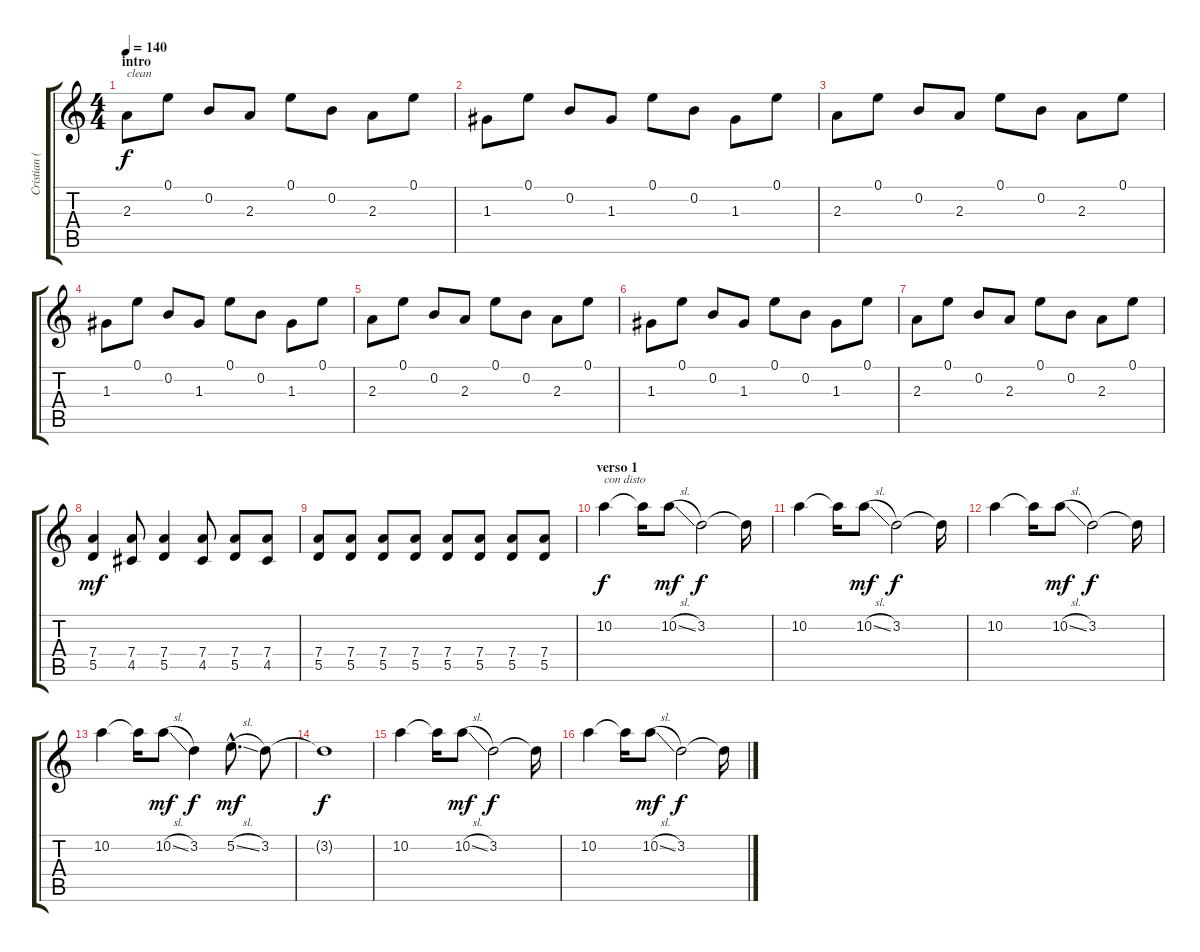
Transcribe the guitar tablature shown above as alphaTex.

\track ("Cristian (guitarra)" "Cristian (") {instrument overdrivenguitar}
\staff {score tabs}
\tuning (E4 B3 G3 D3 A2 E2) {hide}
\ts (4 4)
\section ("" "intro")
\tempo 140
\clef g2
\ks c
2.3.8{txt "clean" dy f instrument acousticguitarsteel} 0.1.8 0.2.8 2.3.8 0.1.8 0.2.8 2.3.8 0.1.8 |
1.3.8 0.1.8 0.2.8 1.3.8 0.1.8 0.2.8 1.3.8 0.1.8 |
2.3.8 0.1.8 0.2.8 2.3.8 0.1.8 0.2.8 2.3.8 0.1.8 |
1.3.8 0.1.8 0.2.8 1.3.8 0.1.8 0.2.8 1.3.8 0.1.8 |
2.3.8 0.1.8 0.2.8 2.3.8 0.1.8 0.2.8 2.3.8 0.1.8 |
1.3.8 0.1.8 0.2.8 1.3.8 0.1.8 0.2.8 1.3.8 0.1.8 |
2.3.8 0.1.8 0.2.8 2.3.8 0.1.8 0.2.8 2.3.8 0.1.8 |
(7.4 5.5).4{dy mf volume 12 instrument electricguitarclean} (7.4 4.5).8 (7.4 5.5).4 (7.4 4.5).8 (7.4 5.5).8 (7.4 4.5).8 |
(7.4 5.5).8 (7.4 5.5).8 (7.4 5.5).8 (7.4 5.5).8 (7.4 5.5).8 (7.4 5.5).8 (7.4 5.5).8 (7.4 5.5).8 |
\section ("" "verso 1")
10.2.4{txt "con disto" dy f volume 13 balance 15 instrument overdrivenguitar} 10.2{t}.16 10.2{sl}.8{dy mf} 3.2.2{dy f} 3.2{t}.16 |
10.2.4 10.2{t}.16 10.2{sl}.8{dy mf} 3.2.2{dy f} 3.2{t}.16 |
10.2.4 10.2{t}.16 10.2{sl}.8{dy mf} 3.2.2{dy f} 3.2{t}.16 |
10.2.4 10.2{t}.16 10.2{sl}.8{dy mf} 3.2.4{dy f} 5.2{sl hac}.8{d dy mf} 3.2.8 |
3.2{t}.1{dy f} |
10.2.4 10.2{t}.16 10.2{sl}.8{dy mf} 3.2.2{dy f} 3.2{t}.16 |
10.2.4 10.2{t}.16 10.2{sl}.8{dy mf} 3.2.2{dy f} 3.2{t}.16
